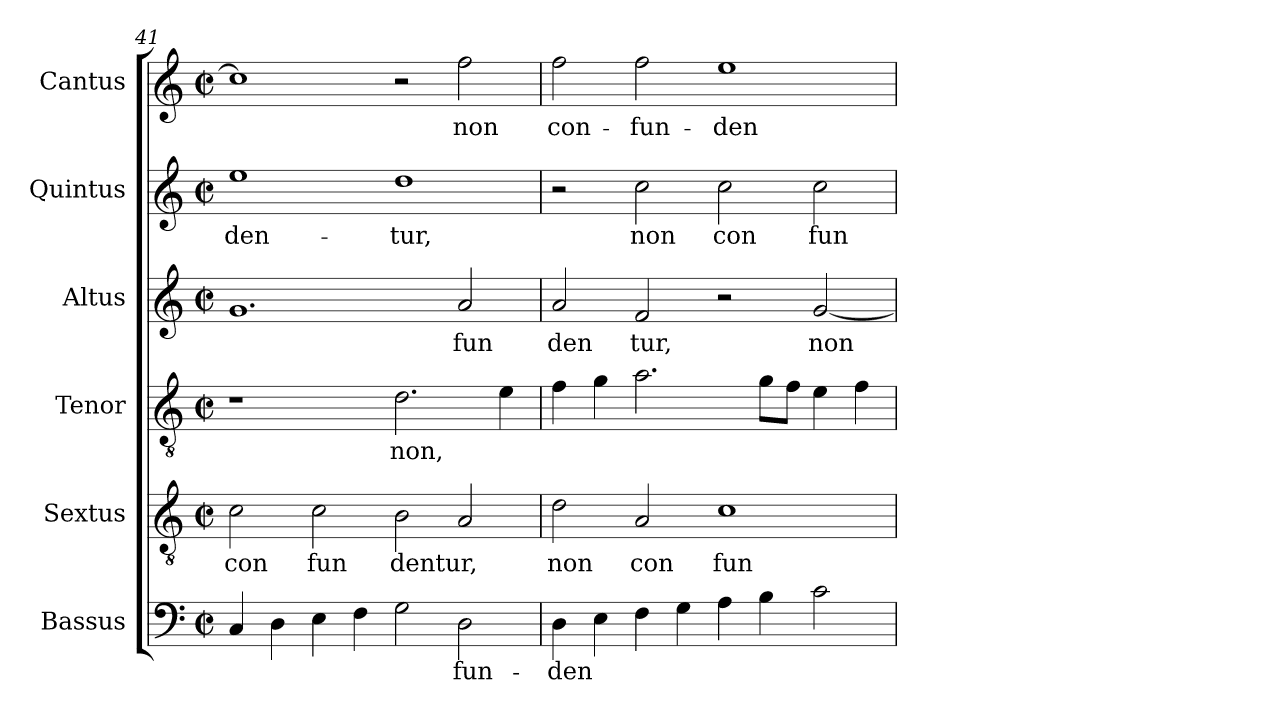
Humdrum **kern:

**kern	**text	**kern	**text	**kern	**text	**kern	**text	**kern	**text	**kern	**text
*part6	*part6	*part5	*part5	*part4	*part4	*part3	*part3	*part2	*part2	*part1	*part1
*staff6	*staff6	*staff5	*staff5	*staff4	*staff4	*staff3	*staff3	*staff2	*staff2	*staff1	*staff1
*I"Bassus	*	*I"Sextus	*	*I"Tenor	*	*I"Altus	*	*I"Quintus	*	*I"Cantus	*
*clefF4	*	*clefGv2	*	*clefGv2	*	*clefG2	*	*clefG2	*	*clefG2	*
*M2/2	*	*M2/2	*	*M2/2	*	*M2/2	*	*M2/2	*	*M2/2	*
*met(c|)	*	*met(c|)	*	*met(c|)	*	*met(c|)	*	*met(c|)	*	*met(c|)	*
=41	=41	=41	=41	=41	=41	=41	=41	=41	=41	=41	=41
!	!	!	!LO:LY:b:cj	!	!	!	!	!	!LO:LY:b:cj	!	!
4C/	.	2c\	con	1r	.	1.g	.	1ee	-den-	1cc]	.
4D\	.	.	.	.	.	.	.	.	.	.	.
!	!	!	!LO:LY:b:cj	!	!	!	!	!	!	!	!
4E\	.	2c\	fun	.	.	.	.	.	.	.	.
4F\	.	.	.	.	.	.	.	.	.	.	.
!	!	!	!LO:LY:b:cj	!	!LO:LY:b	!	!	!	!LO:LY:b:cj	!	!
2G\	.	2B\	dentur,	2.d\	non,	.	.	1dd	-tur,	2r	.
!	!LO:LY:b:cj	!	!	!	!	!	!LO:LY:b:cj	!	!	!	!LO:LY:b:cj
2D\	-fun-	2A/	.	.	.	2a/	fun	.	.	2ff\	non
.	.	.	.	4e\	.	.	.	.	.	.	.
!!LO:PB:g=z
=42	=42	=42	=42	=42	=42	=42	=42	=42	=42	=42	=42
!	!LO:LY:b	!	!LO:LY:b:cj	!	!	!	!LO:LY:b:cj	!	!	!	!LO:LY:b:cj
4D\	-den	2d\	non	4f\	.	2a/	den	2r	.	2ff\	con-
4E\	.	.	.	4g\	.	.	.	.	.	.	.
!	!	!	!LO:LY:b:cj	!	!	!	!LO:LY:b:cj	!	!LO:LY:b:cj	!	!LO:LY:b:cj
4F\	.	2A/	con	2.a\	.	2f/	tur,	2cc\	non	2ff\	-fun-
4G\	.	.	.	.	.	.	.	.	.	.	.
!	!	!	!LO:LY:b:cj	!	!	!	!	!	!LO:LY:b:cj	!	!LO:LY:b:cj
4A\	.	1c	fun	.	.	2r	.	2cc\	con	1ee	-den-
4B\	.	.	.	8g\L	.	.	.	.	.	.	.
.	.	.	.	8f\J	.	.	.	.	.	.	.
!	!	!	!	!	!	!	!LO:LY:b	!	!LO:LY:b:cj	!	!
2c\	.	.	.	4e\	.	[<2g/	non	2cc\	fun	.	.
.	.	.	.	4f\	.	.	.	.	.	.	.
=	=	=	=	=	=	=	=	=	=	=	=
*-	*-	*-	*-	*-	*-	*-	*-	*-	*-	*-	*-
